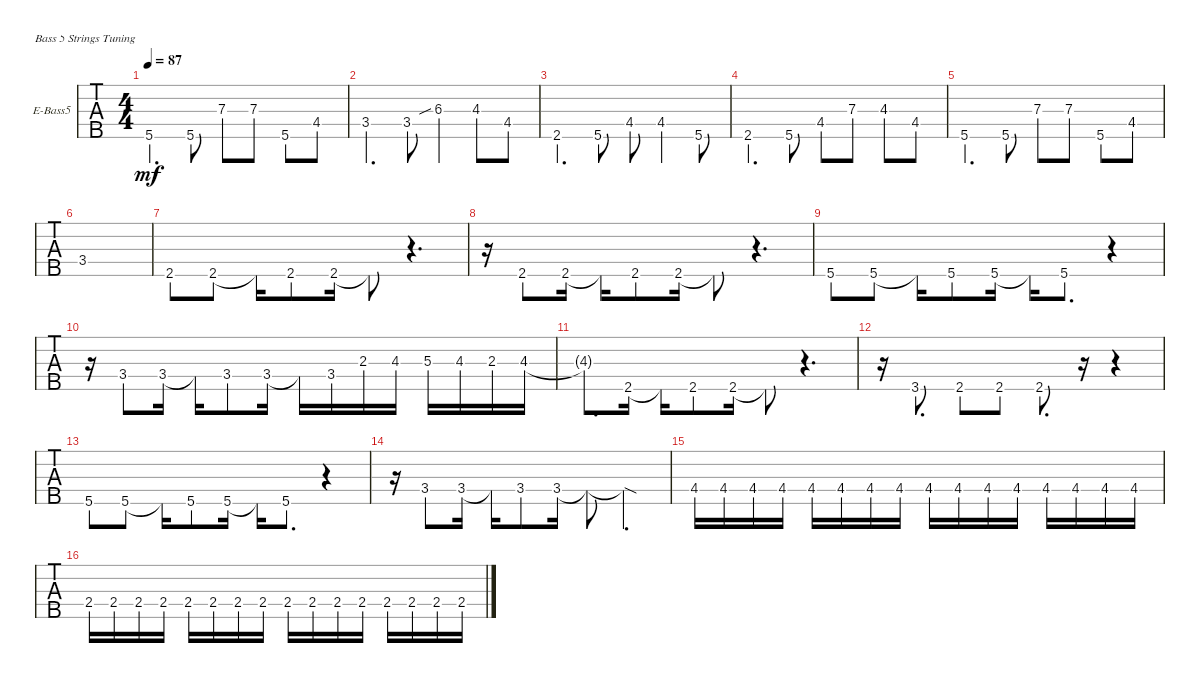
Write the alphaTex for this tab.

\defaultSystemsLayout 4
\bracketExtendMode groupsimilarinstruments
\firstSystemTrackNameOrientation horizontal
\otherSystemsTrackNameOrientation horizontal
\track ("Electric Bass" "E-Bass5") {instrument electricbassfinger}
\staff {tabs}
\tuning (G2 D2 A1 E1 B0)
\ts (4 4)
\tempo 87
\clef f4
\ks c
5.5.4{d dy mf} 5.5.8 7.3.8 7.3.8 5.5.8 4.4.8 |
3.4.4{d} 3.4.8 6.3{sib}.4 4.3.8 4.4.8 |
2.5.4{d} 5.5.8 4.4.8 4.4.4 5.5.8 |
2.5.4{d} 5.5.8 4.4.8 7.3.8 4.3.8 4.4.8 |
5.5.4{d} 5.5.8 7.3.8 7.3.8 5.5.8 4.4.8 |
3.4.1 |
2.5.8 2.5.8 2.5{t}.16 2.5.8 2.5.16 2.5{t}.8 r.4{d} |
r.16 2.5.8 2.5.16 2.5{t}.16 2.5.8 2.5.16 2.5{t}.8 r.4{d} |
5.5.8 5.5.8 5.5{t}.16 5.5.8 5.5.16 5.5{t}.16 5.5.8{d} r.4 |
r.16 3.4.8 3.4.16 3.4{t}.16 3.4.8 3.4.16 3.4{t}.16 3.4.16 2.3.16 4.3.16 5.3.16 4.3.16 2.3.16 4.3.16 |
4.3{t}.8{d} 2.5.16 2.5{t}.16 2.5.8 2.5.16 2.5{t}.8 r.4{d} |
r.16 3.5.8{d} 2.5.8 2.5.8 2.5.8{d} r.16 r.4 |
5.5.8 5.5.8 5.5{t}.16 5.5.8 5.5.16 5.5{t}.16 5.5.8{d} r.4 |
r.16 3.4.8 3.4.16 3.4{t}.16 3.4.8 3.4.16 3.4{t}.8 3.4{sod t}.4{d} |
4.4.16 4.4.16 4.4.16 4.4.16 4.4.16 4.4.16 4.4.16 4.4.16 4.4.16 4.4.16 4.4.16 4.4.16 4.4.16 4.4.16 4.4.16 4.4.16 |
2.4.16 2.4.16 2.4.16 2.4.16 2.4.16 2.4.16 2.4.16 2.4.16 2.4.16 2.4.16 2.4.16 2.4.16 2.4.16 2.4.16 2.4.16 2.4.16
